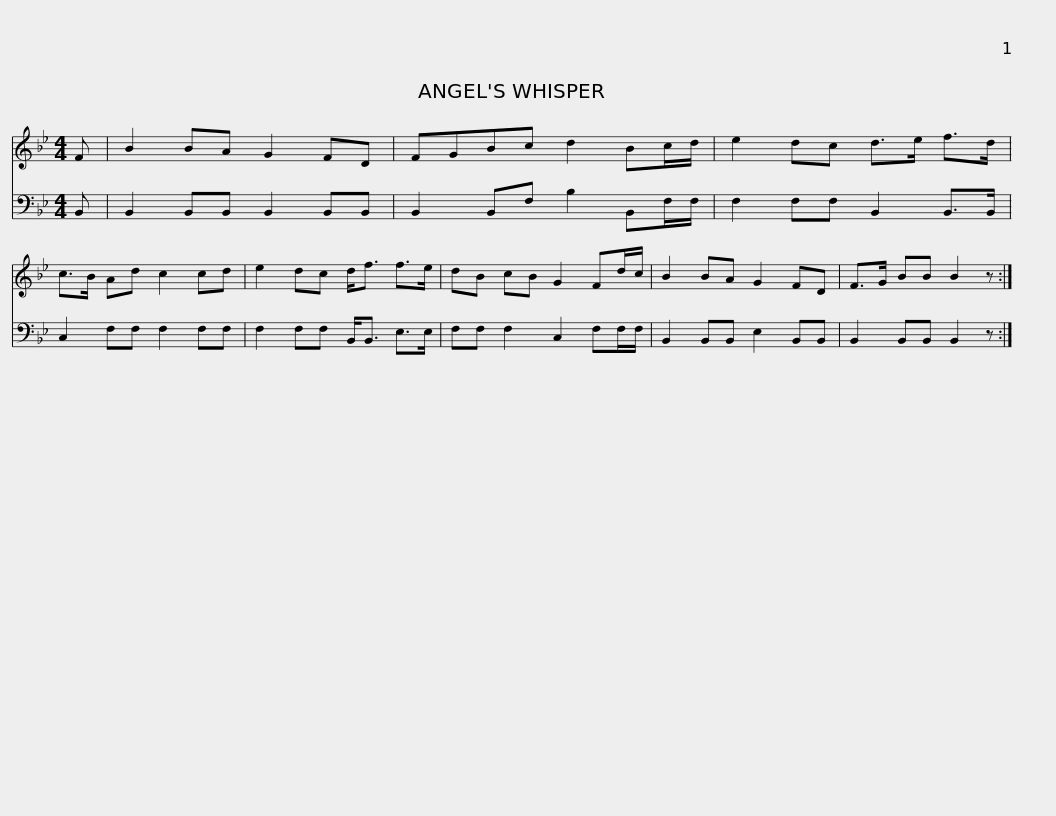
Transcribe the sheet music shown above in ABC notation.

X:1
%%score 1 2
L:1/8
M:4/4
I:linebreak $
K:Bb
V:1 treble
V:2 bass
V:1
 F | B2 BA G2 FD | FGBc d2 Bc/d/ | e2 dc d>e f>d | c>B Ad c2 cd | %5
 e2 dc d<f f>e |$ dB cB G2 Fd/c/ | B2 BA G2 FD | F>G BB B2 z :| %9
V:2
 B,, | B,,2 B,,B,, B,,2 B,,B,, | B,,2 B,,F, B,2 B,,F,/F,/ | F,2 F,F, B,,2 B,,>B,, | C,2 F,F, F,2 F,F, | %5
 F,2 F,F, B,,<B,, E,>E, |$ F,F, F,2 C,2 F,F,/F,/ | B,,2 B,,B,, E,2 B,,B,, | B,,2 B,,B,, B,,2 z :| %9
